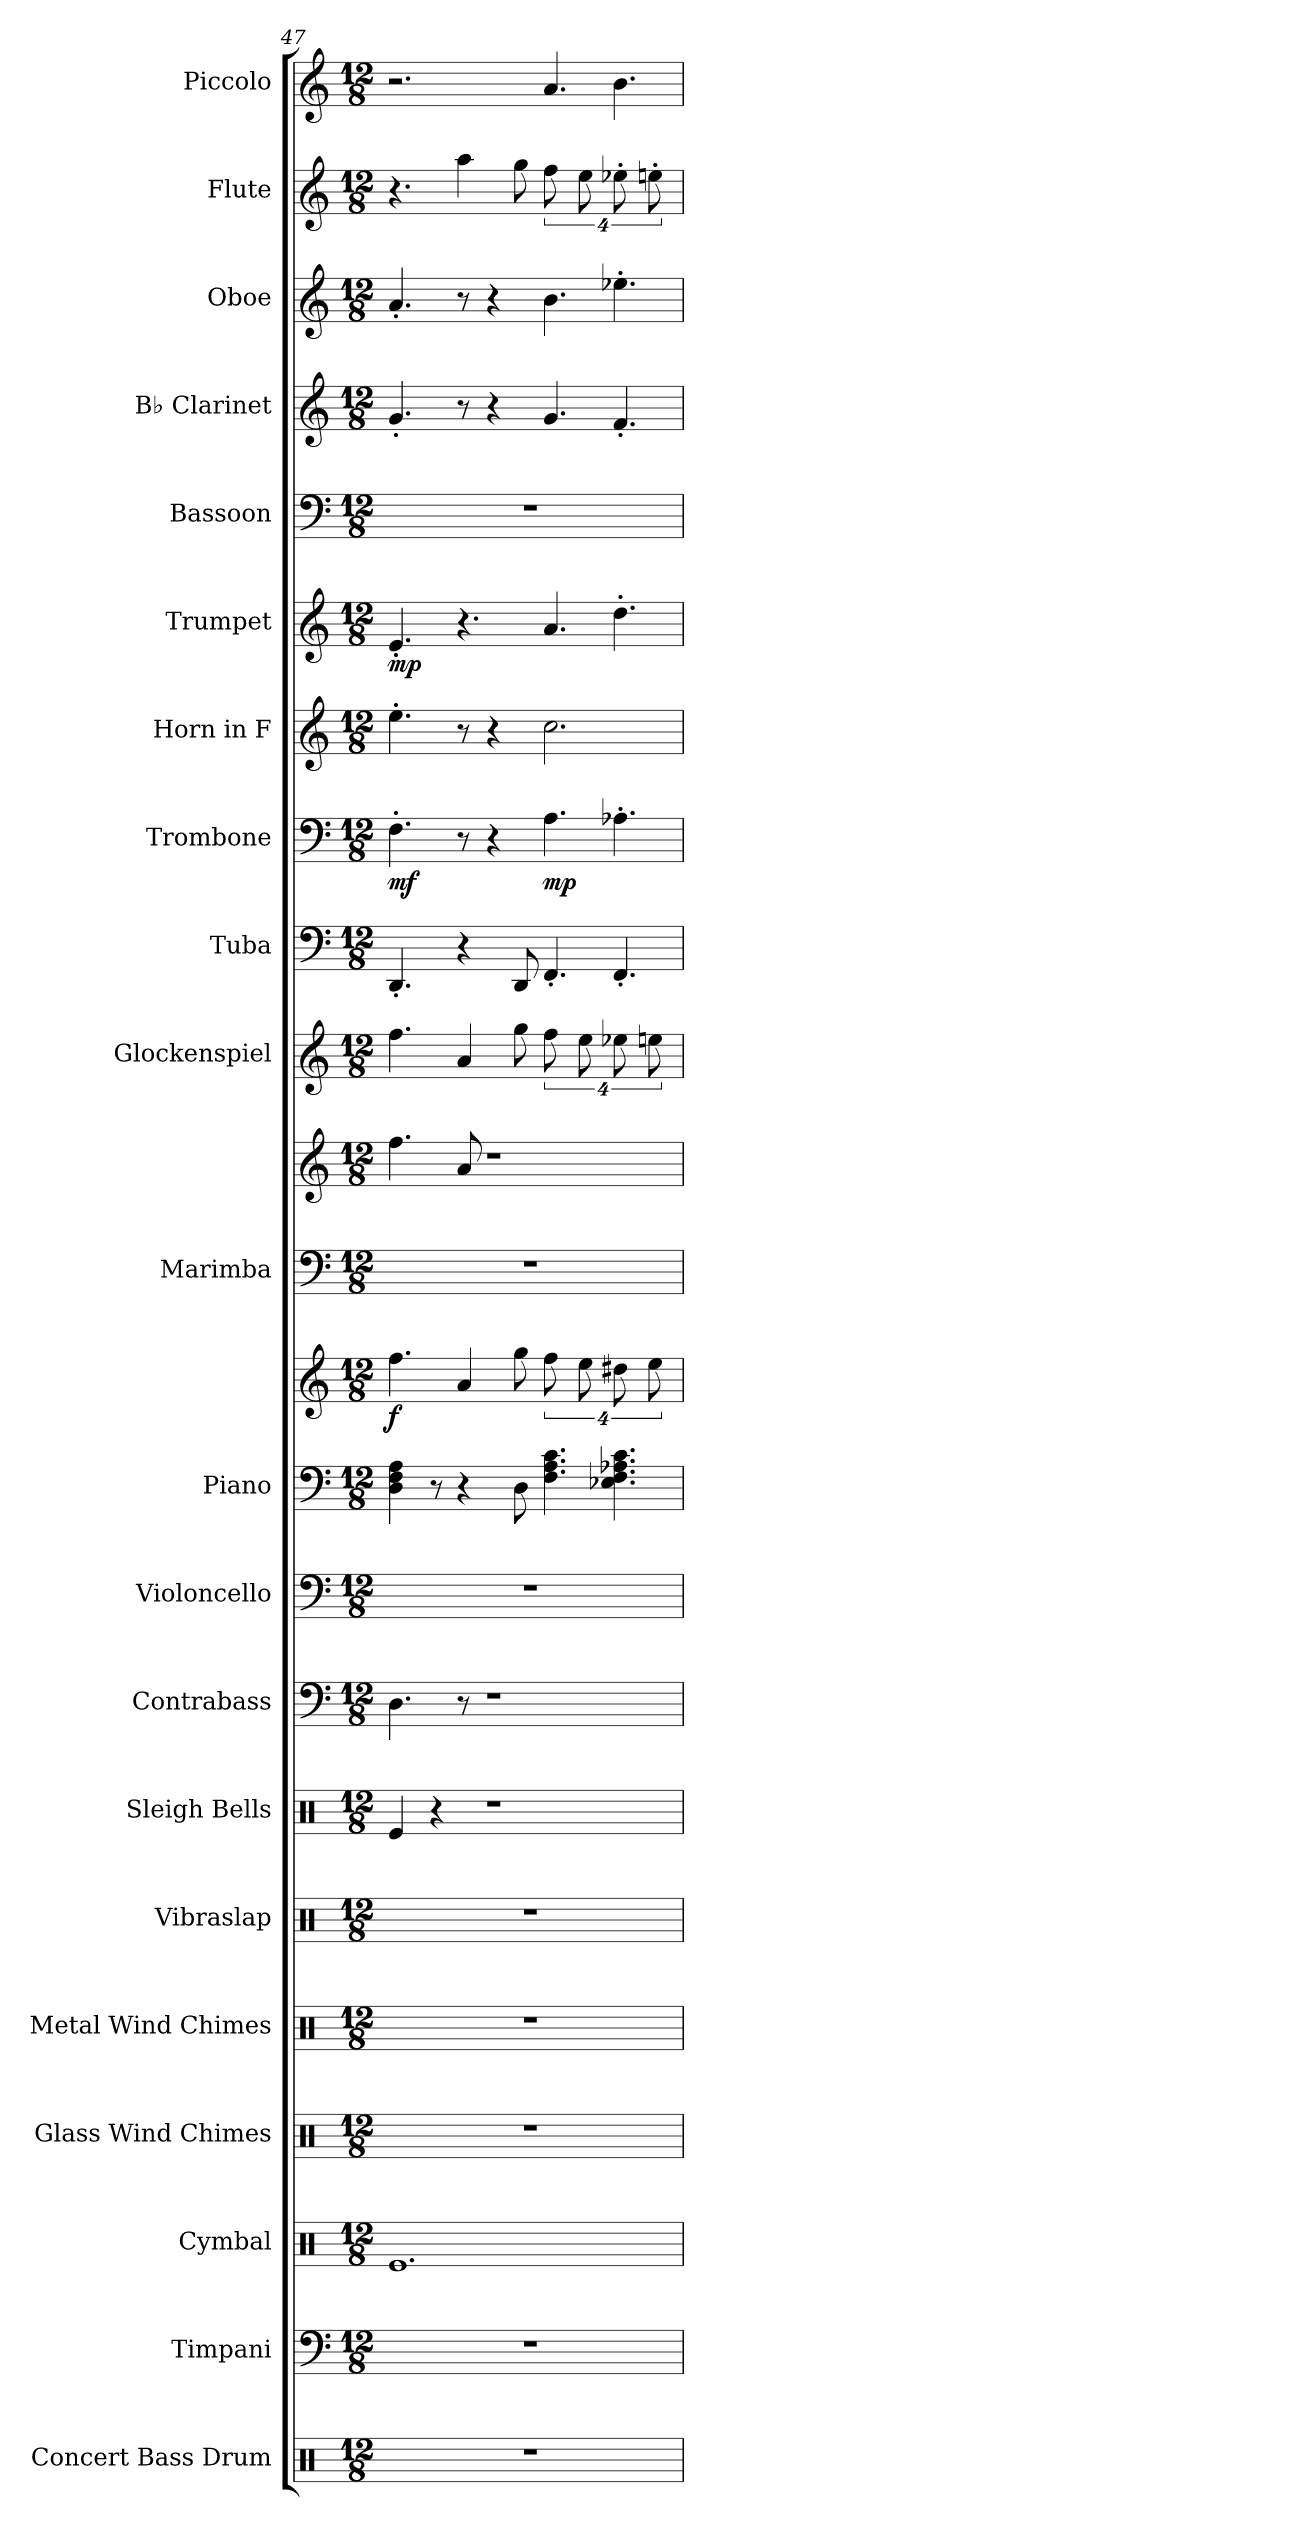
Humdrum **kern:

**kern	**kern	**kern	**kern	**dynam	**kern	**kern	**kern	**kern	**kern	**kern	**kern	**dynam	**kern	**kern	**kern	**kern	**kern	**dynam	**kern	**kern	**dynam	**kern	**kern	**kern	**kern	**kern
*part21	*part20	*part19	*part18	*part18	*part17	*part16	*part15	*part14	*part13	*part12	*part12	*part12	*part11	*part11	*part10	*part9	*part8	*part8	*part7	*part6	*part6	*part5	*part4	*part3	*part2	*part1
*staff23	*staff22	*staff21	*staff20	*staff20	*staff19	*staff18	*staff17	*staff16	*staff15	*staff14	*staff13	*staff13/14	*staff12	*staff11	*staff10	*staff9	*staff8	*staff8	*staff7	*staff6	*staff6	*staff5	*staff4	*staff3	*staff2	*staff1
*I"Concert Bass Drum	*I"Timpani	*I"Cymbal	*I"Glass Wind Chimes	*	*I"Metal Wind Chimes	*I"Vibraslap	*I"Sleigh Bells	*I"Contrabass	*I"Violoncello	*I"Piano	*	*	*I"Marimba	*	*I"Glockenspiel	*I"Tuba	*I"Trombone	*	*I"Horn in F	*I"Trumpet	*	*I"Bassoon	*I"B♭ Clarinet	*I"Oboe	*I"Flute	*I"Piccolo
*I'Con. BD	*I'Timp.	*I'Cym.	*I'Gl. Wn Ch.	*	*I'Met. Wn Ch.	*I'Vibslp.	*I'Sle. Be.	*I'Cb.	*I'Vc.	*I'Pno.	*	*	*I'Mrm.	*	*I'Glock.	*I'Tba.	*I'Tbn.	*	*	*I'Tpt.	*	*I'Bsn.	*I'B♭ Cl.	*I'Ob.	*I'Fl.	*I'Picc.
!!LO:PB:g=z
*clefX	*clefF4	*clefX	*clefX	*	*clefX	*clefX	*clefX	*clefF4	*clefF4	*clefF4	*clefG2	*	*clefF4	*clefG2	*clefG2	*clefF4	*clefF4	*	*clefG2	*clefG2	*	*clefF4	*clefG2	*clefG2	*clefG2	*clefG2
*	*	*	*	*	*	*	*	*ITrd7c12	*	*	*	*	*	*	*ITrd-14c-24	*	*	*	*ITrd4c7	*ITrd1c2	*	*	*ITrd1c2	*	*	*ITrd-7c-12
*k[]	*k[]	*k[]	*k[]	*	*k[]	*k[]	*k[]	*k[]	*k[]	*k[]	*k[]	*	*k[]	*k[]	*k[]	*k[]	*k[]	*	*k[b-]	*k[b-e-]	*	*k[]	*k[b-e-]	*k[]	*k[]	*k[]
*M12/8	*M12/8	*M12/8	*M12/8	*	*M12/8	*M12/8	*M12/8	*M12/8	*M12/8	*M12/8	*M12/8	*	*M12/8	*M12/8	*M12/8	*M12/8	*M12/8	*	*M12/8	*M12/8	*	*M12/8	*M12/8	*M12/8	*M12/8	*M12/8
=47	=47	=47	=47	=47	=47	=47	=47	=47	=47	=47	=47	=47	=47	=47	=47	=47	=47	=47	=47	=47	=47	=47	=47	=47	=47	=47
!	!	!	!	!LO:DY:b	!	!	!	!	!	!	!	!	!	!	!	!	!	!	!	!	!	!	!	!	!	!
!	!	!	!	!LO:DY:n=1:b	!	!	!	!	!	!	!	!LO:DY:b	!	!	!	!	!	!LO:DY:b	!	!	!LO:DY:b	!	!	!	!	!
1.r	1.r	1.Re	1.r	p other-dynamics	1.r	1.r	4Re/	4.DD\	1.r	4D\ 4F\ 4A\	4.ff\	f	1.r	4.ff\	4.ffff\	4.DD'/	4.F'\	mf	4.a'\	4.d'/	mp	1.r	4.f'/	4.a'/	4.r	2.r
.	.	.	.	.	.	.	4r	.	.	8r	.	.	.	.	.	.	.	.	.	.	.	.	.	.	.	.
.	.	.	.	.	.	.	.	8r	.	4r	4a/	.	.	8a/	4aaa/	4r	8r	.	8r	4.r	.	.	8r	8r	4aa\	.
.	.	.	.	.	.	.	1r	1r	.	.	.	.	.	1r	.	.	4r	.	4r	.	.	.	4r	4r	.	.
.	.	.	.	.	.	.	.	.	.	8D\	8gg\	.	.	.	8gggg\	8DD/	.	.	.	.	.	.	.	.	8gg\	.
!	!	!	!	!	!	!	!	!	!	!	!	!	!	!	!	!	!	!LO:DY:b	!	!	!	!	!	!	!	!
.	.	.	.	.	.	.	.	.	.	4.F\ 4.A\ 4.c\	16%3ff\	.	.	.	16%3ffff\	4.FF'/	4.A\	mp	2.f\	4.g/	.	.	4.f/	4.b\	16%3ff\	4.aa/
.	.	.	.	.	.	.	.	.	.	.	16%3ee\	.	.	.	16%3eeee\	.	.	.	.	.	.	.	.	.	16%3ee\	.
.	.	.	.	.	.	.	.	.	.	4.E-X\ 4.F\ 4.A-X\ 4.c\	16%3dd#X\	.	.	.	16%3eeee-X\	4.FF'/	4.A-X'\	.	.	4.cc'\	.	.	4.e-'/	4.ee-X'\	16%3ee-X'\	4.bb\
.	.	.	.	.	.	.	.	.	.	.	16%3ee\	.	.	.	16%3eeeen\	.	.	.	.	.	.	.	.	.	16%3een'\	.
=	=	=	=	=	=	=	=	=	=	=	=	=	=	=	=	=	=	=	=	=	=	=	=	=	=	=
*-	*-	*-	*-	*-	*-	*-	*-	*-	*-	*-	*-	*-	*-	*-	*-	*-	*-	*-	*-	*-	*-	*-	*-	*-	*-	*-
